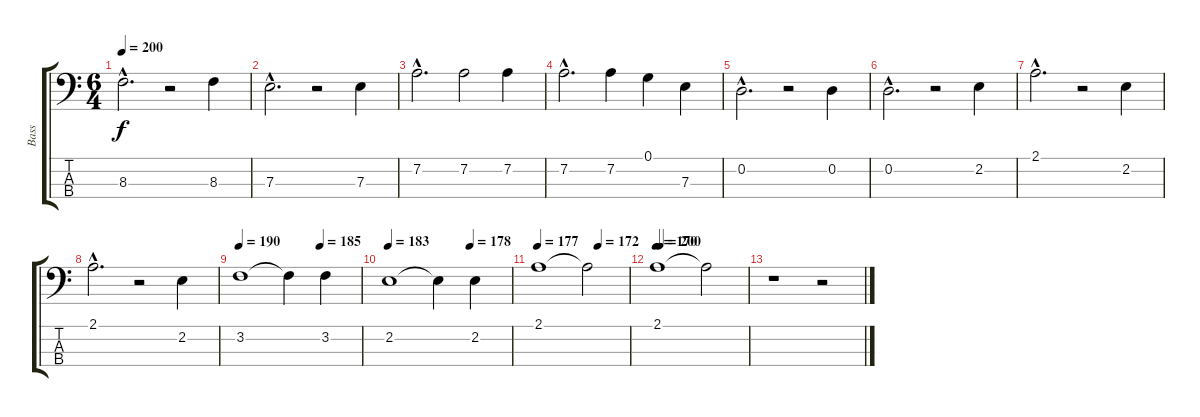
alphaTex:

\track ("Bass" "Bass") {instrument acousticbass}
\staff {score tabs}
\tuning (G2 D2 A1 E1) {hide}
\ts (6 4)
\tempo 200
\clef f4
\ks c
8.3{hac}.2{d dy f} r.2 8.3.4 |
7.3{hac}.2{d} r.2 7.3.4 |
7.2{hac}.2{d} 7.2.2 7.2.4 |
7.2{hac}.2{d} 7.2.4 0.1.4 7.3.4 |
0.2{hac}.2{d} r.2 0.2.4 |
0.2{hac}.2{d} r.2 2.2.4 |
2.1{hac}.2{d} r.2 2.2.4 |
2.1{hac}.2{d} r.2 2.2.4 |
\tempo 190
\tempo (185 0.6666666666666666)
3.2.1 3.2{t}.4 3.2.4 |
\tempo 183
\tempo (178 0.6666666666666666)
2.2.1 2.2{t}.4 2.2.4 |
\tempo 177
\tempo (172 0.6666666666666666)
2.1.1 2.1{t}.2 |
\tempo 170
\tempo (200 0.041666666666666664)
2.1.1 2.1{t}.2 |
r.1 r.2
